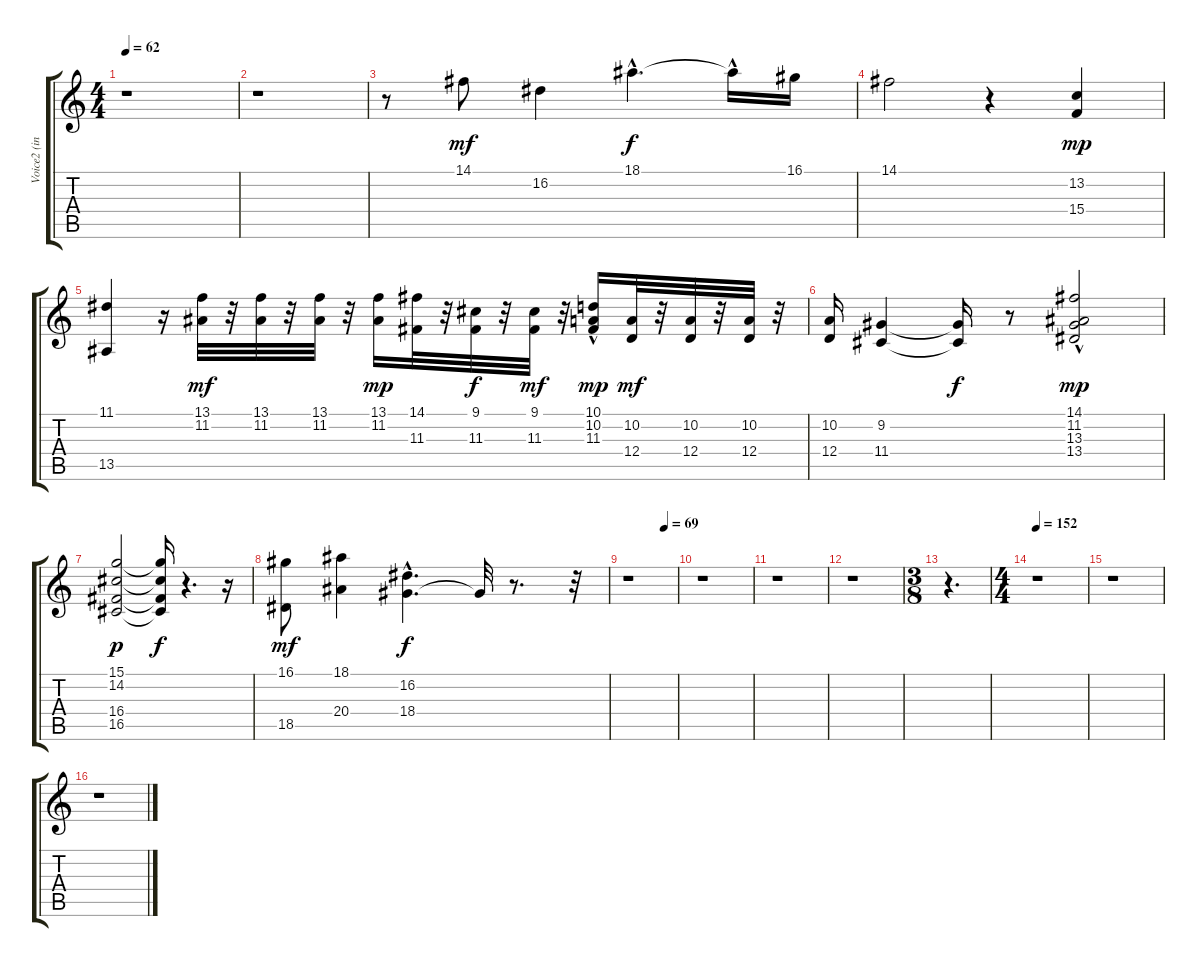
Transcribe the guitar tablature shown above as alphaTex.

\track ("Voice2 (intro)" "Voice2 (in") {instrument synthvoice}
\staff {score tabs}
\tuning (E4 B3 G3 D3 A2 E2) {hide}
\ts (4 4)
\tempo 62
\clef g2
\ks c
r.1{dy mf instrument synthvoice} |
r.1 |
r.8 14.1.8 16.2.4 18.1{hac}.4{d dy f} 18.1{hac t}.16 16.1.16 |
14.1.2 r.4 (13.2 15.4).4{dy mp} |
(11.1 13.5).4 r.16 (13.1 11.2).32{dy mf} r.32 (13.1 11.2).32 r.32 (13.1 11.2).32 r.32 (13.1 11.2).16{dy mp} (14.1 11.3).32 r.32 (9.1 11.3).32{dy f} r.32 (9.1 11.3).32{dy mf} r.32 (10.1 10.2 11.3{hac}).16{dy mp} (10.2 12.4).32{dy mf} r.32 (10.2 12.4).32 r.32 (10.2 12.4).32 r.32 |
(10.2 12.4).16 (9.2 11.4).4 (9.2{t} 11.4{t}).16{dy f} r.8 (14.1{hac} 11.2 13.3{hac} 13.4{hac}).2{dy mp} |
(15.1 14.2 16.4 16.5).2{dy p} (15.1{t} 14.2{t} 16.4{t} 16.5{t}).16{dy f} r.4{d} r.16 |
(16.1 18.5).8{dy mf} (18.1 20.4).4 (16.2{hac} 18.4{hac}).4{d dy f} 18.4{t}.32 r.8{d} r.32 |
\tempo (69 0.75)
r.1 |
r.1 |
r.1 |
r.1 |
\ts (3 8)
r.4{d} |
\ts (4 4)
\tempo 152
r.1 |
r.1 |
r.1
